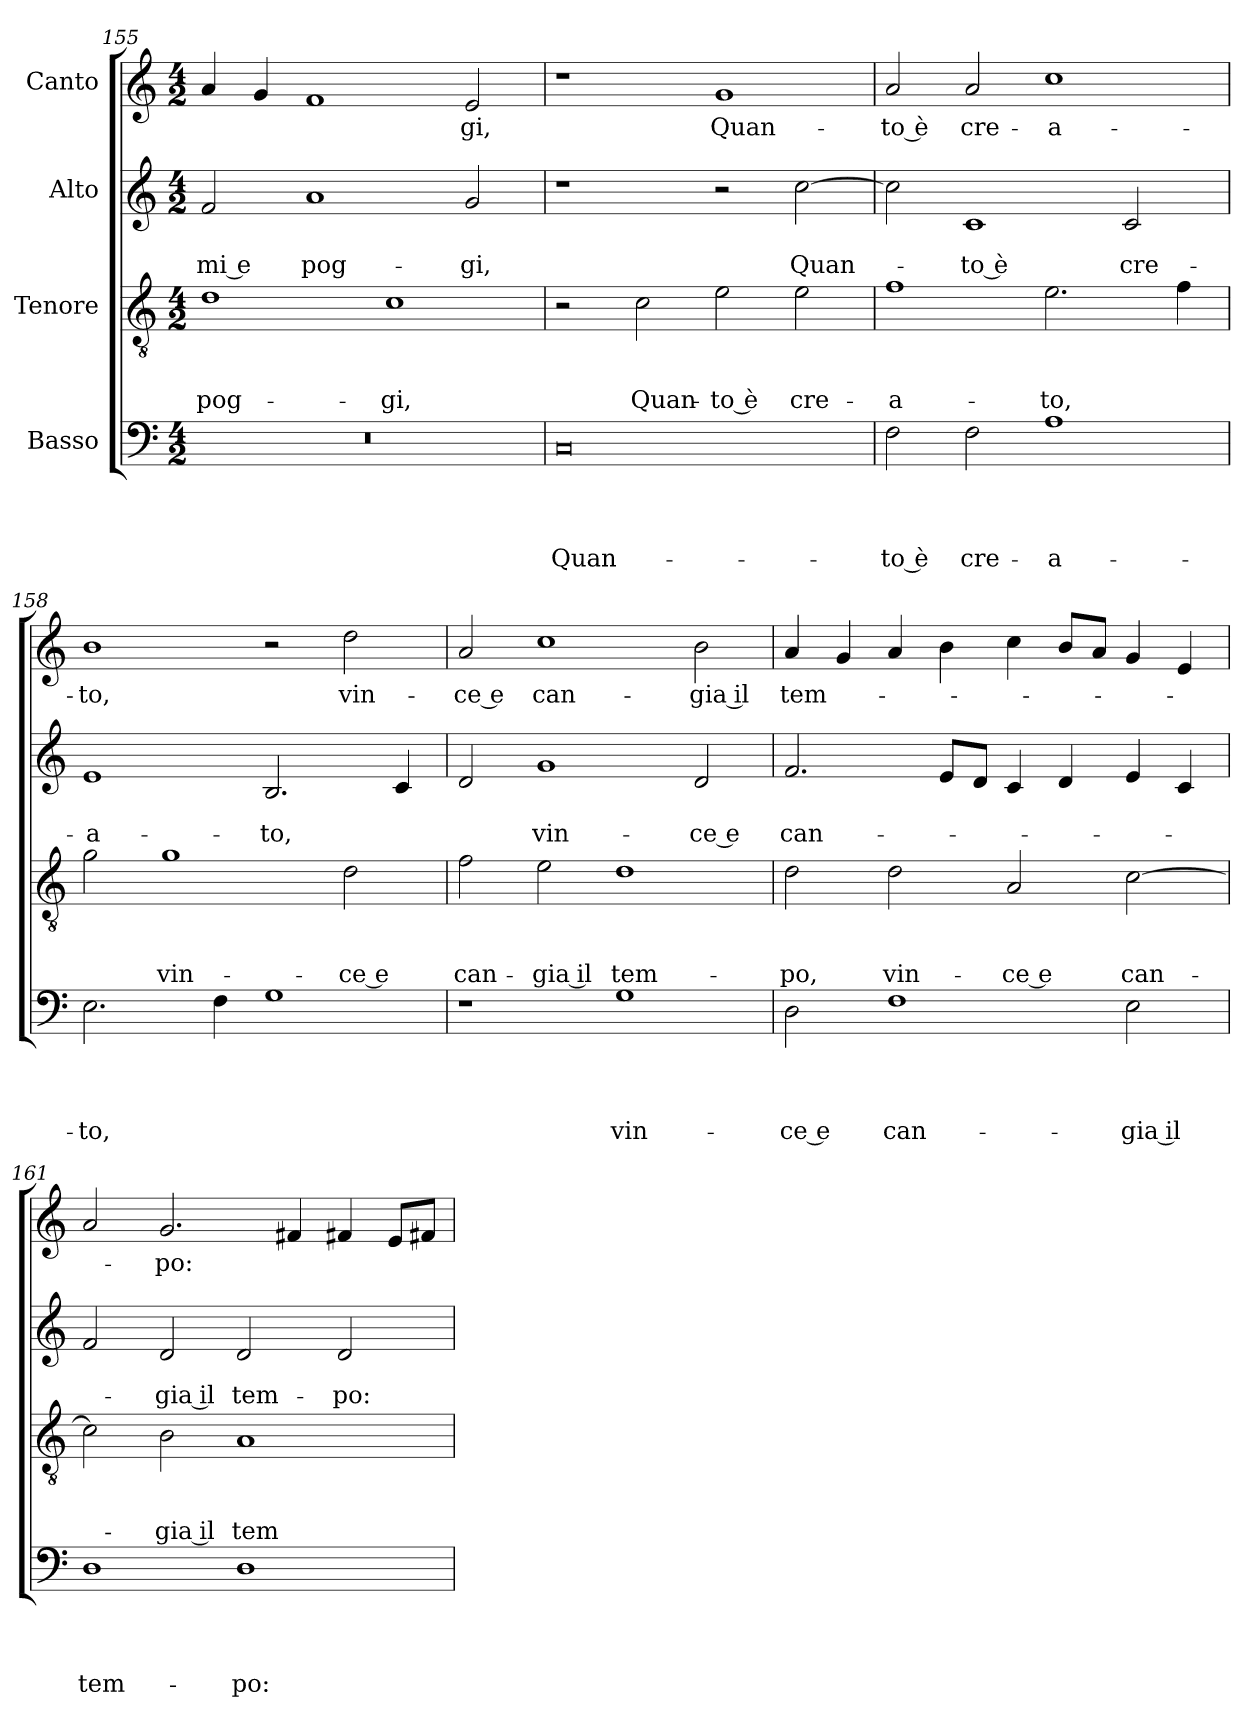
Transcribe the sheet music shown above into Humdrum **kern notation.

**kern	**text	**text	**text	**text	**kern	**text	**text	**text	**kern	**text	**text	**kern	**text
*part4	*part4	*part4	*part4	*part4	*part3	*part3	*part3	*part3	*part2	*part2	*part2	*part1	*part1
*staff4	*staff4	*staff4	*staff4	*staff4	*staff3	*staff3	*staff3	*staff3	*staff2	*staff2	*staff2	*staff1	*staff1
*I"Basso	*	*	*	*	*I"Tenore	*	*	*	*I"Alto	*	*	*I"Canto	*
*clefF4	*	*	*	*	*clefGv2	*	*	*	*clefG2	*	*	*clefG2	*
*k[]	*	*	*	*	*k[]	*	*	*	*k[]	*	*	*k[]	*
*M4/2	*	*	*	*	*M4/2	*	*	*	*M4/2	*	*	*M4/2	*
=155	=155	=155	=155	=155	=155	=155	=155	=155	=155	=155	=155	=155	=155
0r	.	.	.	.	1d\	.	.	pog-	2f/	.	-mi e	4a/	.
.	.	.	.	.	.	.	.	.	.	.	.	4g/	.
.	.	.	.	.	.	.	.	.	1a/	.	pog-	1f/	.
.	.	.	.	.	1c\	.	.	-gi,	.	.	.	.	.
.	.	.	.	.	.	.	.	.	2g/	.	-gi,	2e/	-gi,
=156	=156	=156	=156	=156	=156	=156	=156	=156	=156	=156	=156	=156	=156
0C/	.	.	.	Quan-	2r	.	.	.	1r	.	.	1r	.
.	.	.	.	.	2c\	.	.	Quan-	.	.	.	.	.
.	.	.	.	.	2e\	.	.	-to è	2r	.	.	1g/	Quan-
.	.	.	.	.	2e\	.	.	cre-	[2cc\	.	Quan-	.	.
=157	=157	=157	=157	=157	=157	=157	=157	=157	=157	=157	=157	=157	=157
2F\	.	.	.	-to è	1f/	.	.	-a-	2cc\]	.	.	2a/	-to è
2F\	.	.	.	cre-	.	.	.	.	1c/	.	-to è	2a/	cre-
1A\	.	.	.	-a-	2.e\	.	.	-to,	.	.	.	1cc\	-a-
.	.	.	.	.	.	.	.	.	2c/	.	cre-	.	.
.	.	.	.	.	4f\	.	.	.	.	.	.	.	.
=158	=158	=158	=158	=158	=158	=158	=158	=158	=158	=158	=158	=158	=158
2.E\	.	.	.	-to,	2g\	.	.	.	1e/	.	-a-	1b\	-to,
.	.	.	.	.	1g/	.	.	vin-	.	.	.	.	.
4F\	.	.	.	.	.	.	.	.	.	.	.	.	.
1G\	.	.	.	.	.	.	.	.	2.B/	.	-to,	2r	.
.	.	.	.	.	2d\	.	.	-ce e	.	.	.	2dd\	vin-
.	.	.	.	.	.	.	.	.	4c/	.	.	.	.
=159	=159	=159	=159	=159	=159	=159	=159	=159	=159	=159	=159	=159	=159
1r	.	.	.	.	2f\	.	.	can-	2d/	.	.	2a/	-ce e
.	.	.	.	.	2e\	.	.	-gia il	1g/	.	vin-	1cc\	can-
1G\	.	.	.	vin-	1d\	.	.	tem-	.	.	.	.	.
.	.	.	.	.	.	.	.	.	2d/	.	-ce e	2b\	-gia il
=160	=160	=160	=160	=160	=160	=160	=160	=160	=160	=160	=160	=160	=160
2D\	.	.	.	-ce e	2d\	.	.	-po,	2.f/	.	can-	4a/	tem-
.	.	.	.	.	.	.	.	.	.	.	.	4g/	.
1F\	.	.	.	can-	2d\	.	.	vin-	.	.	.	4a/	.
.	.	.	.	.	.	.	.	.	8e/L	.	.	4b\	.
.	.	.	.	.	.	.	.	.	8d/J	.	.	.	.
.	.	.	.	.	2A/	.	.	-ce e	4c/	.	.	4cc\	.
.	.	.	.	.	.	.	.	.	4d/	.	.	8b/L	.
.	.	.	.	.	.	.	.	.	.	.	.	8a/J	.
2E\	.	.	.	-gia il	[2c\	.	.	can-	4e/	.	.	4g/	.
.	.	.	.	.	.	.	.	.	4c/	.	.	4e/	.
=161	=161	=161	=161	=161	=161	=161	=161	=161	=161	=161	=161	=161	=161
1D\	.	.	.	tem-	2c\]	.	.	.	2f/	.	.	2a/	.
.	.	.	.	.	2B\	.	.	-gia il	2d/	.	-gia il	2.g/	-po:
1D\	.	.	.	-po:	1A/	.	.	tem-	2d/	.	tem-	.	.
.	.	.	.	.	.	.	.	.	.	.	.	4f#X/	.
.	.	.	.	.	.	.	.	.	2d/	.	-po:	4f#X/	.
.	.	.	.	.	.	.	.	.	.	.	.	8e/L	.
.	.	.	.	.	.	.	.	.	.	.	.	8f#X/J	.
=	=	=	=	=	=	=	=	=	=	=	=	=	=
*-	*-	*-	*-	*-	*-	*-	*-	*-	*-	*-	*-	*-	*-
